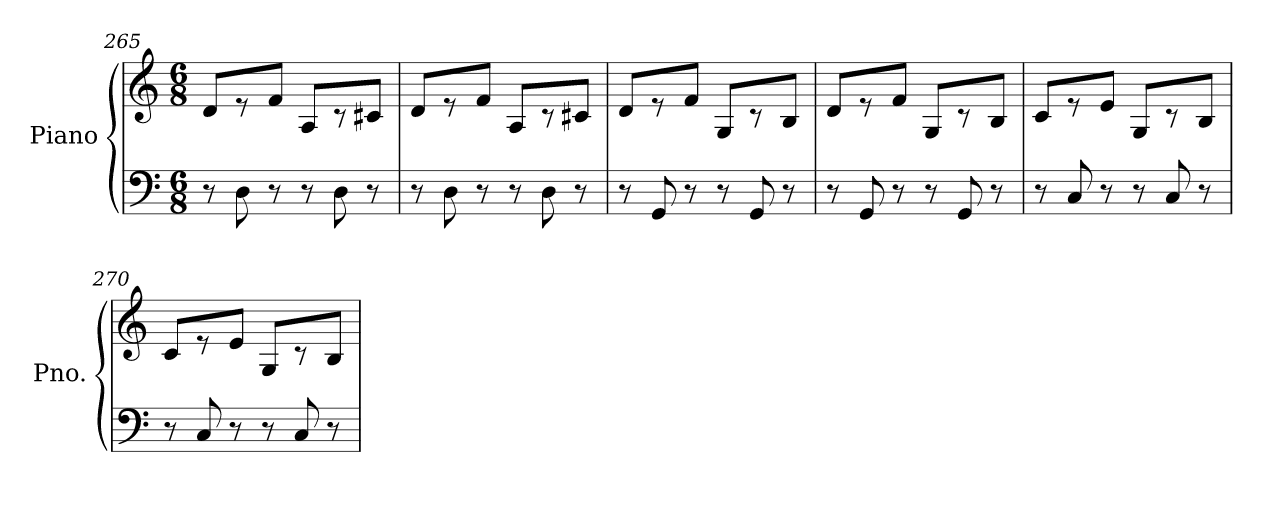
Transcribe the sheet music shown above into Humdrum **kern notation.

**kern	**kern
*part1	*part1
*staff2	*staff1
*I"Piano	*
*I'Pno.	*
*clefF4	*clefG2
*k[]	*k[]
*M6/8	*M6/8
=265	=265
8r	8d/L
8D\	8r
8r	8f/J
8r	8A/L
8D\	8r
8r	8c#X/J
=266	=266
8r	8d/L
8D\	8r
8r	8f/J
8r	8A/L
8D\	8r
8r	8c#X/J
=267	=267
8r	8d/L
8GG/	8r
8r	8f/J
8r	8G/L
8GG/	8r
8r	8B/J
=268	=268
8r	8d/L
8GG/	8r
8r	8f/J
8r	8G/L
8GG/	8r
8r	8B/J
=269	=269
8r	8c/L
8C/	8r
8r	8e/J
8r	8G/L
8C/	8r
8r	8B/J
=270	=270
8r	8c/L
8C/	8r
8r	8e/J
8r	8G/L
8C/	8r
8r	8B/J
=	=
*-	*-
